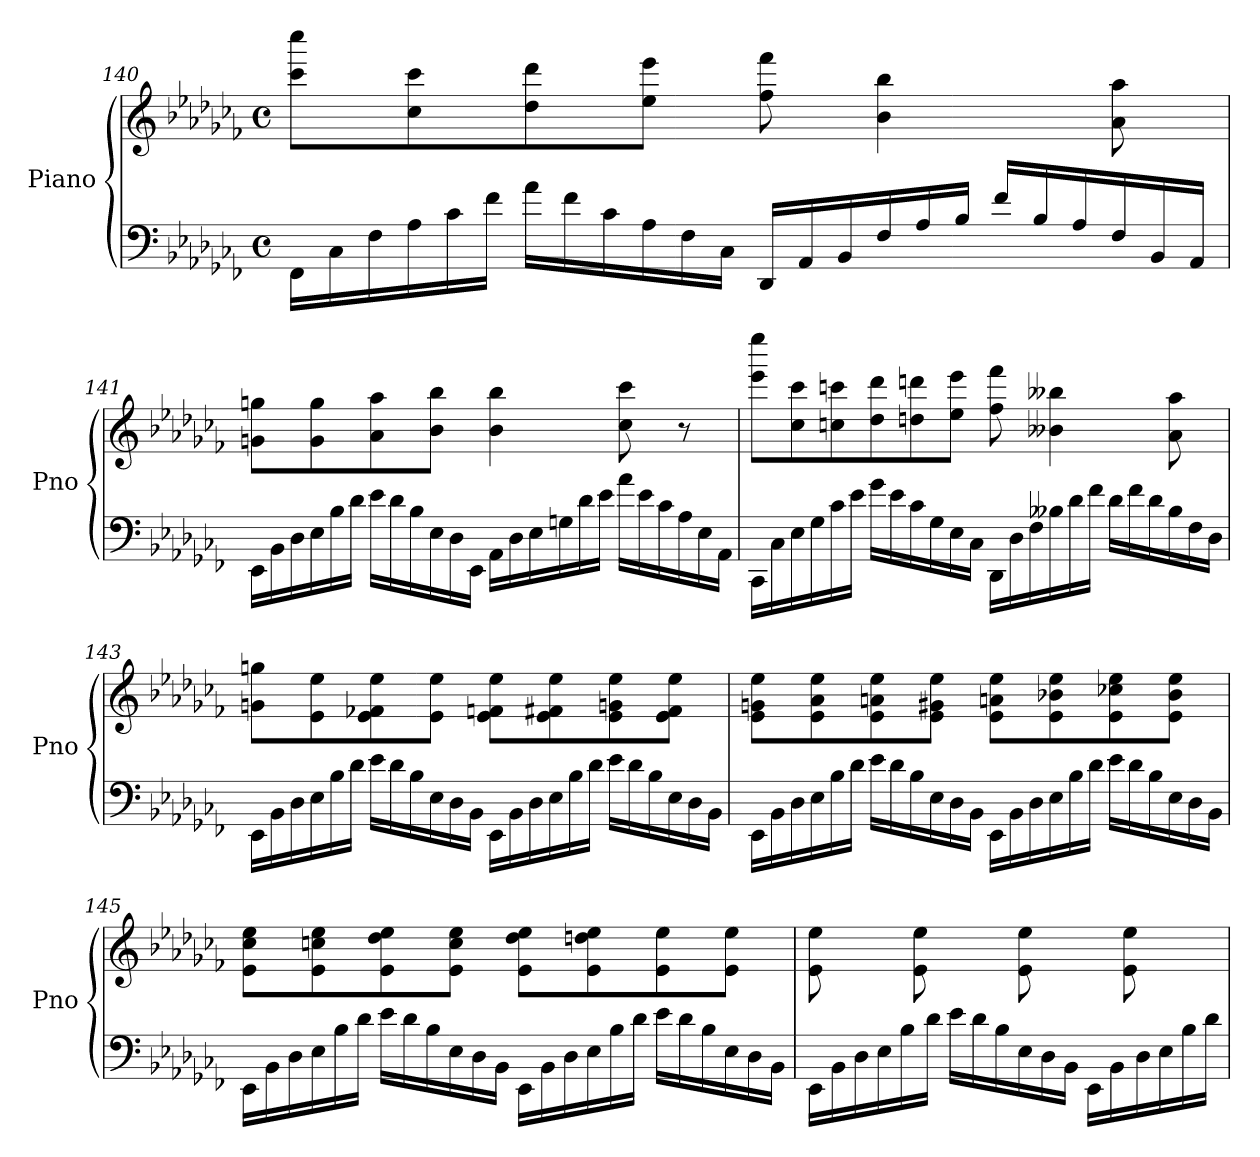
**kern	**kern
*part1	*part1
*staff2	*staff1
*I"Piano	*
*I'Pno	*
!!LO:PB:g=z
*clefF4	*clefG2
*k[b-e-a-d-g-c-f-]	*k[b-e-a-d-g-c-f-]
*M4/4	*M4/4
*met(c)	*met(c)
*Xtuplet	*
=140	=140
24FF-\LL	8ccc-\ 8cccc-\L
24C-\	.
24F-\	.
24A-\	8cc-\ 8ccc-\
24c-\	.
24f-\JJ	.
24a-\LL	8dd-\ 8ddd-\
24f-\	.
24c-\	.
24A-\	8ee-\ 8eee-\J
24F-\	.
24C-\JJ	.
24DD-/LL	8ff-\ 8fff-\
24AA-/	.
24BB-/	.
24F-/	4b-\ 4bb-\
24A-/	.
24B-/JJ	.
24f-/LL	.
24B-/	.
24A-/	.
24F-/	8a-\ 8aa-\
24BB-/	.
24AA-/JJ	.
=141	=141
24EE-\LL	8gn\ 8ggn\L
24BB-\	.
24D-\	.
24E-\	8g\ 8gg\
24B-\	.
24d-\JJ	.
24e-\LL	8a-\ 8aa-\
24d-\	.
24B-\	.
24E-\	8b-\ 8bb-\J
24D-\	.
24EE-\JJ	.
24AA-\LL	4b-\ 4bb-\
24D-\	.
24E-\	.
24Gn\	.
24d-\	.
24e-\JJ	.
24a-\LL	8cc-\ 8ccc-\
24e-\	.
24c-\	.
24A-\	8r
24E-\	.
24AA-\JJ	.
!!LO:LB:g=z
=142	=142
*	*Xtuplet
24CC-\LL	12eee-\ 12eeee-\L
24C-\	.
24E-\	12cc-\ 12ccc-\
24G-\	.
24c-\	12ccn\ 12cccn\
24e-\JJ	.
24g-\LL	12dd-\ 12ddd-\
24e-\	.
24c-\	12ddn\ 12dddn\
24G-\	.
24E-\	12ee-\ 12eee-\J
24C-\JJ	.
24DD-\LL	8ff-\ 8fff-\
24D-\	.
24F-\	.
24B--X\	4b--X\ 4bb--X\
24d-\	.
24f-\JJ	.
24d-\LL	.
24f-\	.
24d-\	.
24B--\	8a-\ 8aa-\
24F-\	.
24D-\JJ	.
=143	=143
24EE-\LL	8gn\ 8ggn\L
24BB-\	.
24D-\	.
24E-\	8e-\ 8ee-\
24B-\	.
24d-\JJ	.
24e-\LL	8e-\ 8f-X\ 8ee-\
24d-\	.
24B-\	.
24E-\	8e-\ 8ee-\J
24D-\	.
24BB-\JJ	.
24EE-\LL	8e-\ 8fn\ 8ee-\L
24BB-\	.
24D-\	.
24E-\	8e-\ 8f#X\ 8ee-\
24B-\	.
24d-\JJ	.
24e-\LL	8e-\ 8gn\ 8ee-\
24d-\	.
24B-\	.
24E-\	8e-\ 8f#\ 8ee-\J
24D-\	.
24BB-\JJ	.
!!LO:LB:g=z
=144	=144
24EE-\LL	8e-\ 8gn\ 8ee-\L
24BB-\	.
24D-\	.
24E-\	8e-\ 8a-\ 8ee-\
24B-\	.
24d-\JJ	.
24e-\LL	8e-\ 8an\ 8ee-\
24d-\	.
24B-\	.
24E-\	8e-\ 8g#X\ 8ee-\J
24D-\	.
24BB-\JJ	.
24EE-\LL	8e-\ 8an\ 8ee-\L
24BB-\	.
24D-\	.
24E-\	8e-\ 8b-X\ 8ee-\
24B-\	.
24d-\JJ	.
24e-\LL	8e-\ 8cc-X\ 8ee-\
24d-\	.
24B-\	.
24E-\	8e-\ 8b-\ 8ee-\J
24D-\	.
24BB-\JJ	.
=145	=145
24EE-\LL	8e-\ 8cc-\ 8ee-\L
24BB-\	.
24D-\	.
24E-\	8e-\ 8ccn\ 8ee-\
24B-\	.
24d-\JJ	.
24e-\LL	8e-\ 8dd-\ 8ee-\
24d-\	.
24B-\	.
24E-\	8e-\ 8cc\ 8ee-\J
24D-\	.
24BB-\JJ	.
24EE-\LL	8e-\ 8dd-\ 8ee-\L
24BB-\	.
24D-\	.
24E-\	8e-\ 8ddn\ 8ee-\
24B-\	.
24d-\JJ	.
24e-\LL	8e-\ 8ee-\
24d-\	.
24B-\	.
24E-\	8e-\ 8ee-\J
24D-\	.
24BB-\JJ	.
!!LO:LB:g=z
=146	=146
24EE-\LL	16%3e-\ 16%3ee-\
24BB-\	.
24D-\	.
24E-\	.
24B-\	.
.	16%3e-\ 16%3ee-\
24d-\JJ	.
24e-\LL	.
24d-\	.
24B-\	.
24E-\	16%3e-\ 16%3ee-\
24D-\	.
24BB-\JJ	.
24EE-\LL	.
24BB-\	.
.	16%3e-\ 16%3ee-\
24D-\	.
24E-\	.
24B-\	.
24d-\JJ	.
=	=
*-	*-
